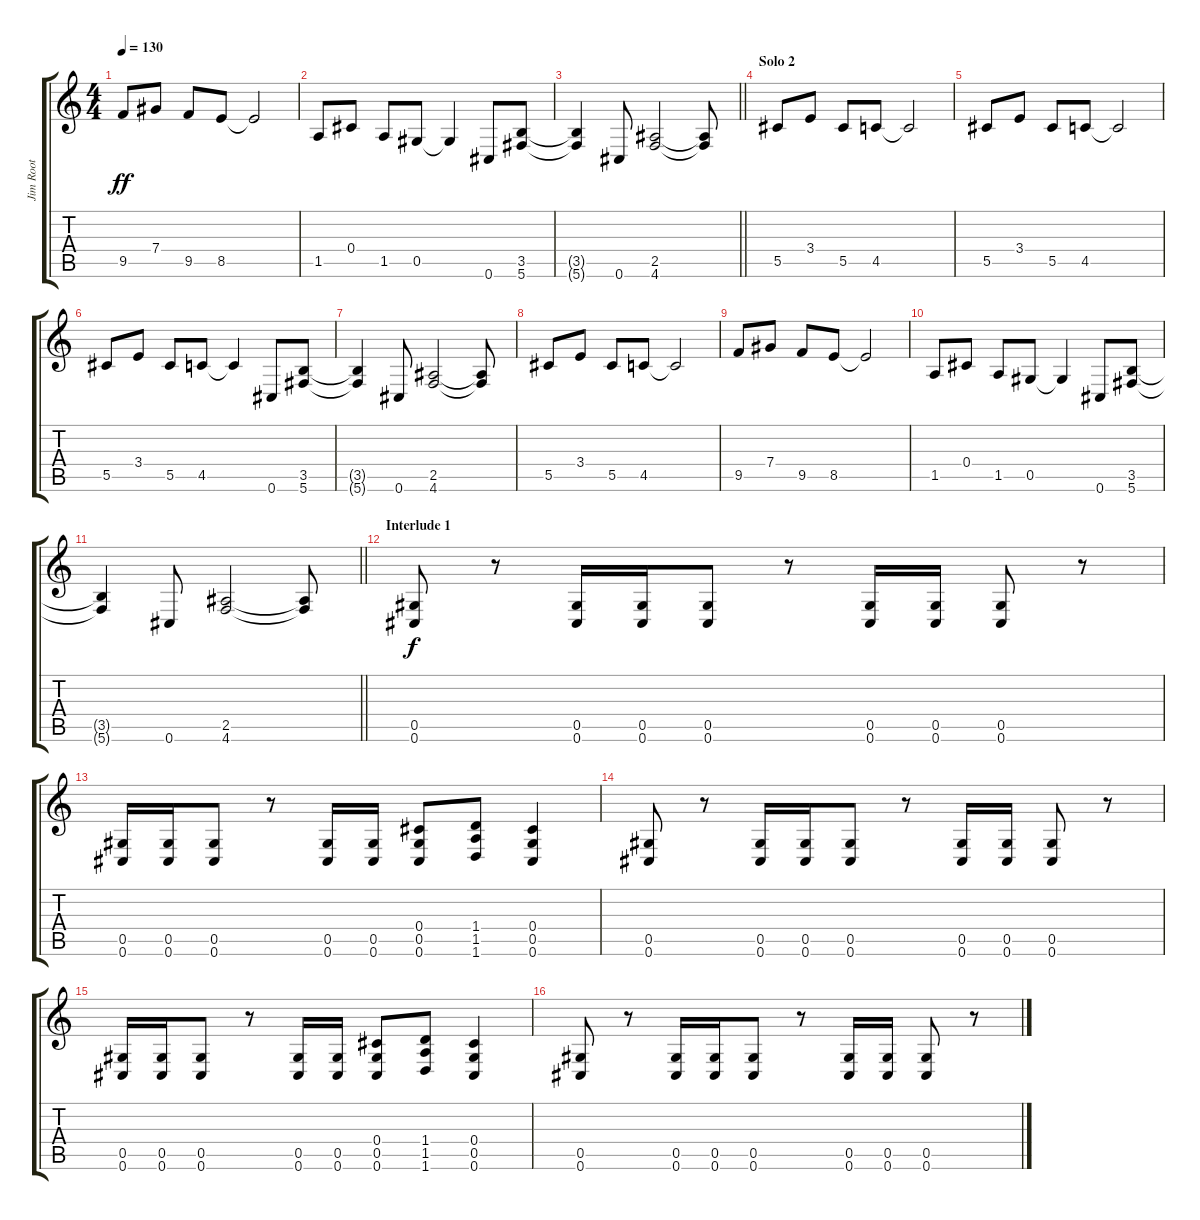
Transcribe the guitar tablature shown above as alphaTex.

\track ("Jim Root" "Jim Root") {instrument distortionguitar}
\staff {score tabs}
\tuning (Eb4 Bb3 Gb3 Db3 Ab2 Db2) {hide}
\ts (4 4)
\tempo 130
\clef g2
\ks c
9.5.8{dy ff} 7.4.8 9.5.8 8.5.8 8.5{t}.2 |
1.5.8 0.4.8 1.5.8 0.5.8 0.5{t}.4 0.6.8 (3.5 5.6).8 |
\barLineRight lightlight
(3.5{t} 5.6{t}).4 0.6.8 (2.5 4.6).2 (2.5{t} 4.6{t}).8 |
\section ("" "Solo 2")
5.5.8 3.4.8 5.5.8 4.5.8 4.5{t}.2 |
5.5.8 3.4.8 5.5.8 4.5.8 4.5{t}.2 |
5.5.8 3.4.8 5.5.8 4.5.8 4.5{t}.4 0.6.8 (3.5 5.6).8 |
(3.5{t} 5.6{t}).4 0.6.8 (2.5 4.6).2 (2.5{t} 4.6{t}).8 |
5.5.8 3.4.8 5.5.8 4.5.8 4.5{t}.2 |
9.5.8 7.4.8 9.5.8 8.5.8 8.5{t}.2 |
1.5.8 0.4.8 1.5.8 0.5.8 0.5{t}.4 0.6.8 (3.5 5.6).8 |
\barLineRight lightlight
(3.5{t} 5.6{t}).4 0.6.8 (2.5 4.6).2 (2.5{t} 4.6{t}).8 |
\section ("" "Interlude 1")
(0.5 0.6).8{dy f} r.8 (0.5 0.6).16 (0.5 0.6).16 (0.5 0.6).8 r.8 (0.5 0.6).16 (0.5 0.6).16 (0.5 0.6).8 r.8 |
(0.5 0.6).16 (0.5 0.6).16 (0.5 0.6).8 r.8 (0.5 0.6).16 (0.5 0.6).16 (0.4 0.5 0.6).8 (1.4 1.5 1.6).8 (0.4 0.5 0.6).4 |
(0.5 0.6).8 r.8 (0.5 0.6).16 (0.5 0.6).16 (0.5 0.6).8 r.8 (0.5 0.6).16 (0.5 0.6).16 (0.5 0.6).8 r.8 |
(0.5 0.6).16 (0.5 0.6).16 (0.5 0.6).8 r.8 (0.5 0.6).16 (0.5 0.6).16 (0.4 0.5 0.6).8 (1.4 1.5 1.6).8 (0.4 0.5 0.6).4 |
(0.5 0.6).8 r.8 (0.5 0.6).16 (0.5 0.6).16 (0.5 0.6).8 r.8 (0.5 0.6).16 (0.5 0.6).16 (0.5 0.6).8 r.8
